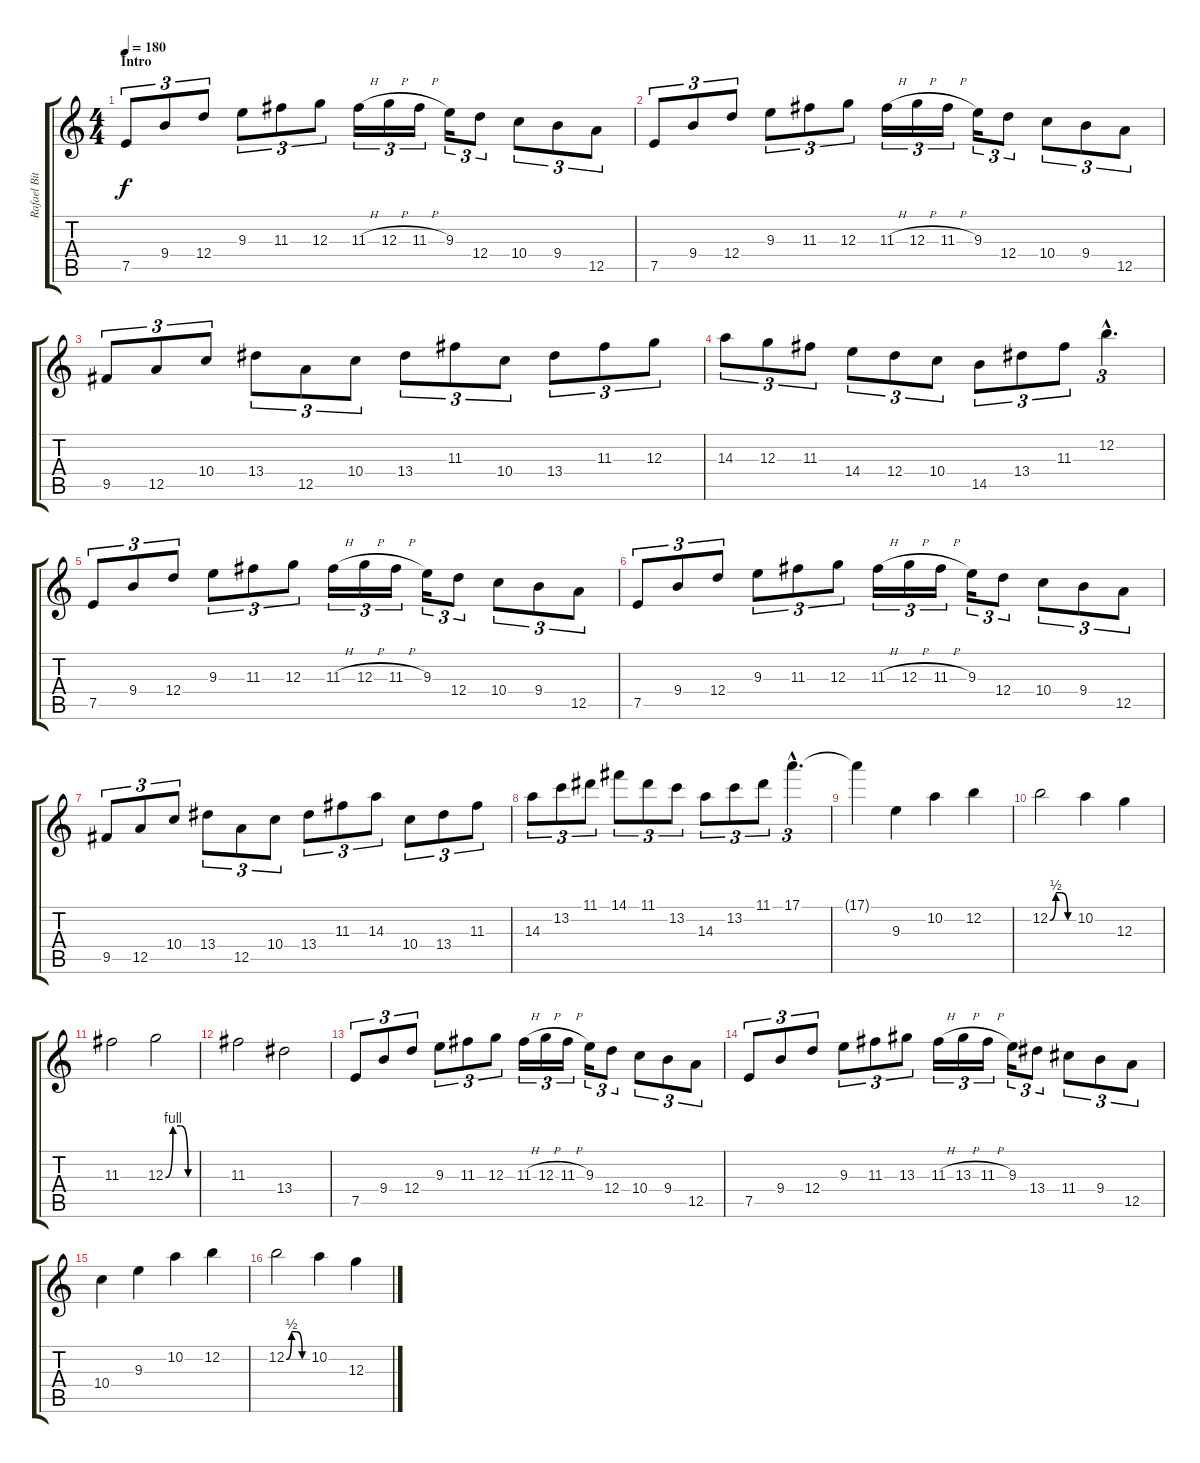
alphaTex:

\track ("Rafael Bittencourt" "Rafael Bit") {instrument distortionguitar}
\staff {score tabs}
\tuning (E4 B3 G3 D3 A2 E2) {hide}
\ts (4 4)
\section ("" "Intro")
\tempo 180
\clef g2
\ks c
7.5.8{tu (3 2) dy f instrument distortionguitar} 9.4.8{tu (3 2)} 12.4.8{tu (3 2)} 9.3.8{tu (3 2)} 11.3.8{tu (3 2)} 12.3.8{tu (3 2)} 11.3{h}.16{tu (3 2)} 12.3{h}.16{tu (3 2)} 11.3{h}.16{tu (3 2)} 9.3.16{tu (3 2)} 12.4.8{tu (3 2)} 10.4.8{tu (3 2)} 9.4.8{tu (3 2)} 12.5.8{tu (3 2)} |
7.5.8{tu (3 2)} 9.4.8{tu (3 2)} 12.4.8{tu (3 2)} 9.3.8{tu (3 2)} 11.3.8{tu (3 2)} 12.3.8{tu (3 2)} 11.3{h}.16{tu (3 2)} 12.3{h}.16{tu (3 2)} 11.3{h}.16{tu (3 2)} 9.3.16{tu (3 2)} 12.4.8{tu (3 2)} 10.4.8{tu (3 2)} 9.4.8{tu (3 2)} 12.5.8{tu (3 2)} |
9.5.8{tu (3 2)} 12.5.8{tu (3 2)} 10.4.8{tu (3 2)} 13.4.8{tu (3 2)} 12.5.8{tu (3 2)} 10.4.8{tu (3 2)} 13.4.8{tu (3 2)} 11.3.8{tu (3 2)} 10.4.8{tu (3 2)} 13.4.8{tu (3 2)} 11.3.8{tu (3 2)} 12.3.8{tu (3 2)} |
14.3.8{tu (3 2)} 12.3.8{tu (3 2)} 11.3.8{tu (3 2)} 14.4.8{tu (3 2)} 12.4.8{tu (3 2)} 10.4.8{tu (3 2)} 14.5.8{tu (3 2)} 13.4.8{tu (3 2)} 11.3.8{tu (3 2)} 12.2{hac}.4{d tu (3 2)} |
7.5.8{tu (3 2)} 9.4.8{tu (3 2)} 12.4.8{tu (3 2)} 9.3.8{tu (3 2)} 11.3.8{tu (3 2)} 12.3.8{tu (3 2)} 11.3{h}.16{tu (3 2)} 12.3{h}.16{tu (3 2)} 11.3{h}.16{tu (3 2)} 9.3.16{tu (3 2)} 12.4.8{tu (3 2)} 10.4.8{tu (3 2)} 9.4.8{tu (3 2)} 12.5.8{tu (3 2)} |
7.5.8{tu (3 2)} 9.4.8{tu (3 2)} 12.4.8{tu (3 2)} 9.3.8{tu (3 2)} 11.3.8{tu (3 2)} 12.3.8{tu (3 2)} 11.3{h}.16{tu (3 2)} 12.3{h}.16{tu (3 2)} 11.3{h}.16{tu (3 2)} 9.3.16{tu (3 2)} 12.4.8{tu (3 2)} 10.4.8{tu (3 2)} 9.4.8{tu (3 2)} 12.5.8{tu (3 2)} |
9.5.8{tu (3 2)} 12.5.8{tu (3 2)} 10.4.8{tu (3 2)} 13.4.8{tu (3 2)} 12.5.8{tu (3 2)} 10.4.8{tu (3 2)} 13.4.8{tu (3 2)} 11.3.8{tu (3 2)} 14.3.8{tu (3 2)} 10.4.8{tu (3 2)} 13.4.8{tu (3 2)} 11.3.8{tu (3 2)} |
14.3.8{tu (3 2)} 13.2.8{tu (3 2)} 11.1.8{tu (3 2)} 14.1.8{tu (3 2)} 11.1.8{tu (3 2)} 13.2.8{tu (3 2)} 14.3.8{tu (3 2)} 13.2.8{tu (3 2)} 11.1.8{tu (3 2)} 17.1{hac}.4{d tu (3 2)} |
17.1{t}.4 9.3.4 10.2.4 12.2.4 |
12.2{be (custom 0 0 15 2 30 2 45 0 60 0)}.2 10.2.4 12.3.4 |
11.3.2 12.3{be (custom 0 0 15 4 30 4 45 0 60 0)}.2 |
11.3.2 13.4.2 |
7.5.8{tu (3 2)} 9.4.8{tu (3 2)} 12.4.8{tu (3 2)} 9.3.8{tu (3 2)} 11.3.8{tu (3 2)} 12.3.8{tu (3 2)} 11.3{h}.16{tu (3 2)} 12.3{h}.16{tu (3 2)} 11.3{h}.16{tu (3 2)} 9.3.16{tu (3 2)} 12.4.8{tu (3 2)} 10.4.8{tu (3 2)} 9.4.8{tu (3 2)} 12.5.8{tu (3 2)} |
7.5.8{tu (3 2)} 9.4.8{tu (3 2)} 12.4.8{tu (3 2)} 9.3.8{tu (3 2)} 11.3.8{tu (3 2)} 13.3.8{tu (3 2)} 11.3{h}.16{tu (3 2)} 13.3{h}.16{tu (3 2)} 11.3{h}.16{tu (3 2)} 9.3.16{tu (3 2)} 13.4.8{tu (3 2)} 11.4.8{tu (3 2)} 9.4.8{tu (3 2)} 12.5.8{tu (3 2)} |
10.4.4 9.3.4 10.2.4 12.2.4 |
12.2{be (custom 0 0 15 2 30 2 45 0 60 0)}.2 10.2.4 12.3.4
